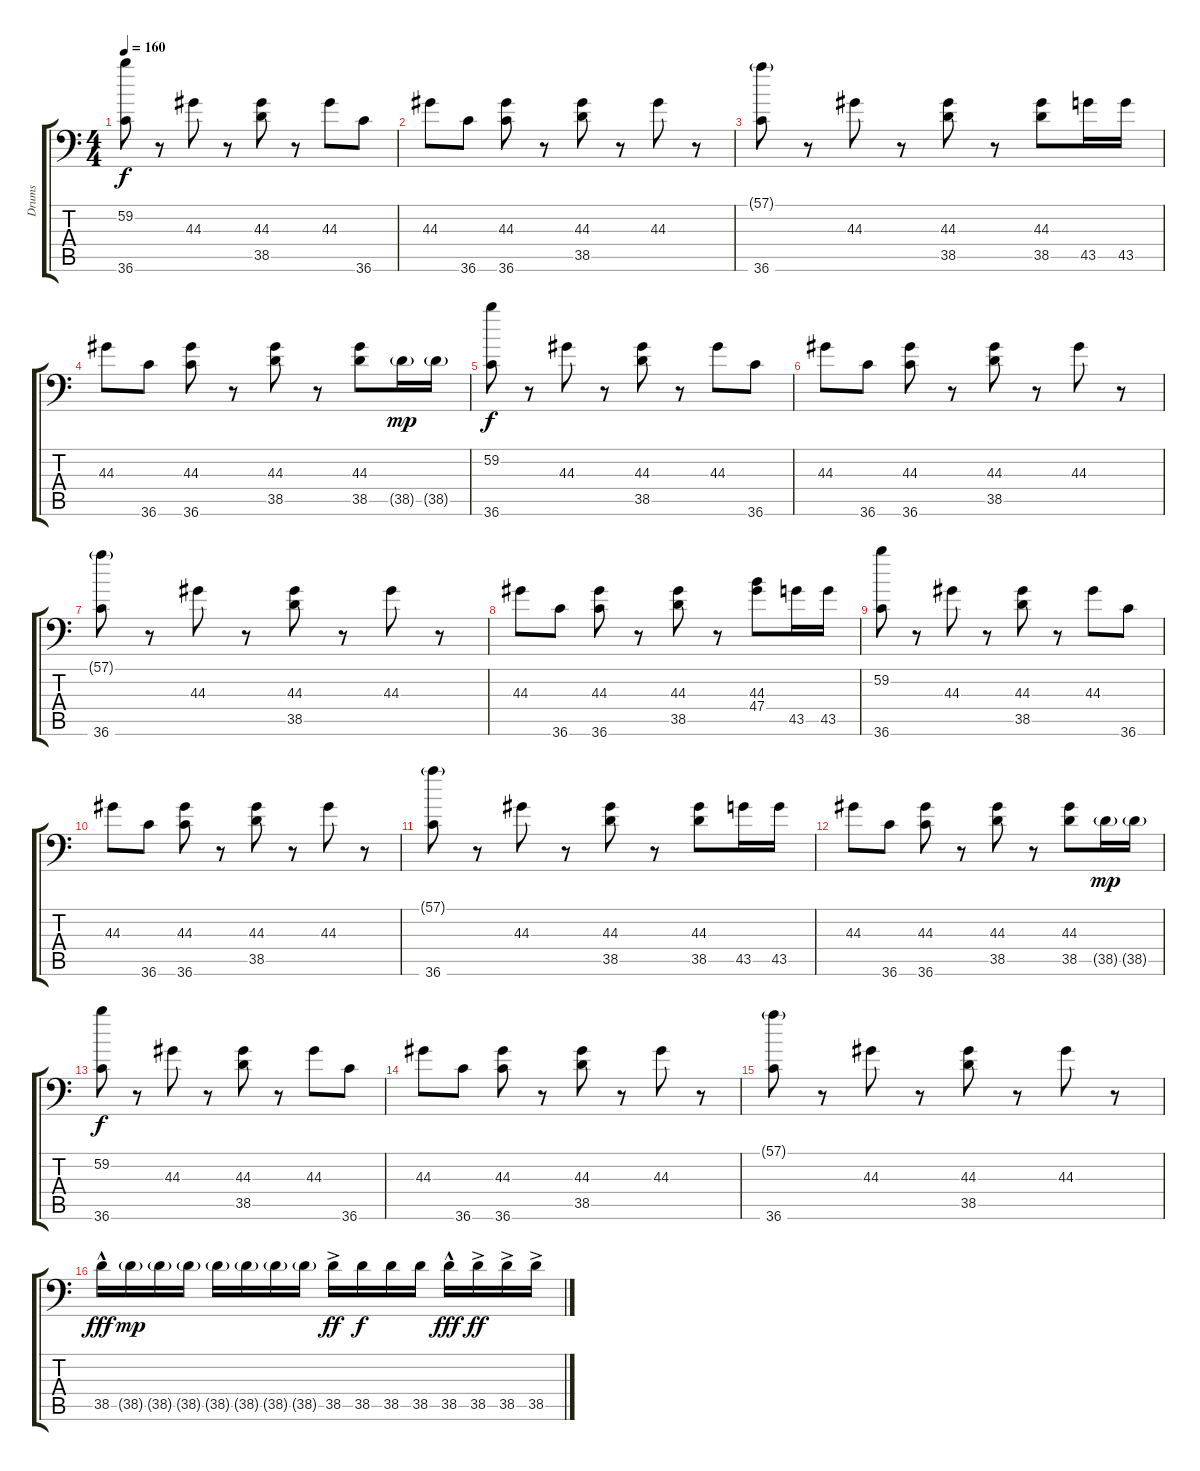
\track ("Drums" "Drums") {instrument acousticgrandpiano}
\staff {score tabs}
\tuning (C-1 C-1 C-1 C-1 C-1 C-1) {hide}
\ts (4 4)
\tempo 160
\clef f4
\ks c
(59.2 36.6).8{dy f} r.8 44.3.8 r.8 (44.3 38.5).8 r.8 44.3.8 36.6.8 |
44.3.8 36.6.8 (44.3 36.6).8 r.8 (44.3 38.5).8 r.8 44.3.8 r.8 |
(57.1{g} 36.6).8 r.8 44.3.8 r.8 (44.3 38.5).8 r.8 (44.3 38.5).8 43.5.16 43.5.16 |
44.3.8 36.6.8 (44.3 36.6).8 r.8 (44.3 38.5).8 r.8 (44.3 38.5).8 38.5{g}.16{dy mp} 38.5{g}.16 |
(59.2 36.6).8{dy f} r.8 44.3.8 r.8 (44.3 38.5).8 r.8 44.3.8 36.6.8 |
44.3.8 36.6.8 (44.3 36.6).8 r.8 (44.3 38.5).8 r.8 44.3.8 r.8 |
(57.1{g} 36.6).8 r.8 44.3.8 r.8 (44.3 38.5).8 r.8 44.3.8 r.8 |
44.3.8 36.6.8 (44.3 36.6).8 r.8 (44.3 38.5).8 r.8 (44.3 47.4).8 43.5.16 43.5.16 |
(59.2 36.6).8 r.8 44.3.8 r.8 (44.3 38.5).8 r.8 44.3.8 36.6.8 |
44.3.8 36.6.8 (44.3 36.6).8 r.8 (44.3 38.5).8 r.8 44.3.8 r.8 |
(57.1{g} 36.6).8 r.8 44.3.8 r.8 (44.3 38.5).8 r.8 (44.3 38.5).8 43.5.16 43.5.16 |
44.3.8 36.6.8 (44.3 36.6).8 r.8 (44.3 38.5).8 r.8 (44.3 38.5).8 38.5{g}.16{dy mp} 38.5{g}.16 |
(59.2 36.6).8{dy f} r.8 44.3.8 r.8 (44.3 38.5).8 r.8 44.3.8 36.6.8 |
44.3.8 36.6.8 (44.3 36.6).8 r.8 (44.3 38.5).8 r.8 44.3.8 r.8 |
(57.1{g} 36.6).8 r.8 44.3.8 r.8 (44.3 38.5).8 r.8 44.3.8 r.8 |
38.5{hac}.16{dy fff} 38.5{g}.16{dy mp} 38.5{g}.16 38.5{g}.16 38.5{g}.16 38.5{g}.16 38.5{g}.16 38.5{g}.16 38.5{ac}.16{dy ff} 38.5.16{dy f} 38.5.16 38.5.16 38.5{hac}.16{dy fff} 38.5{ac}.16{dy ff} 38.5{ac}.16 38.5{ac}.16
